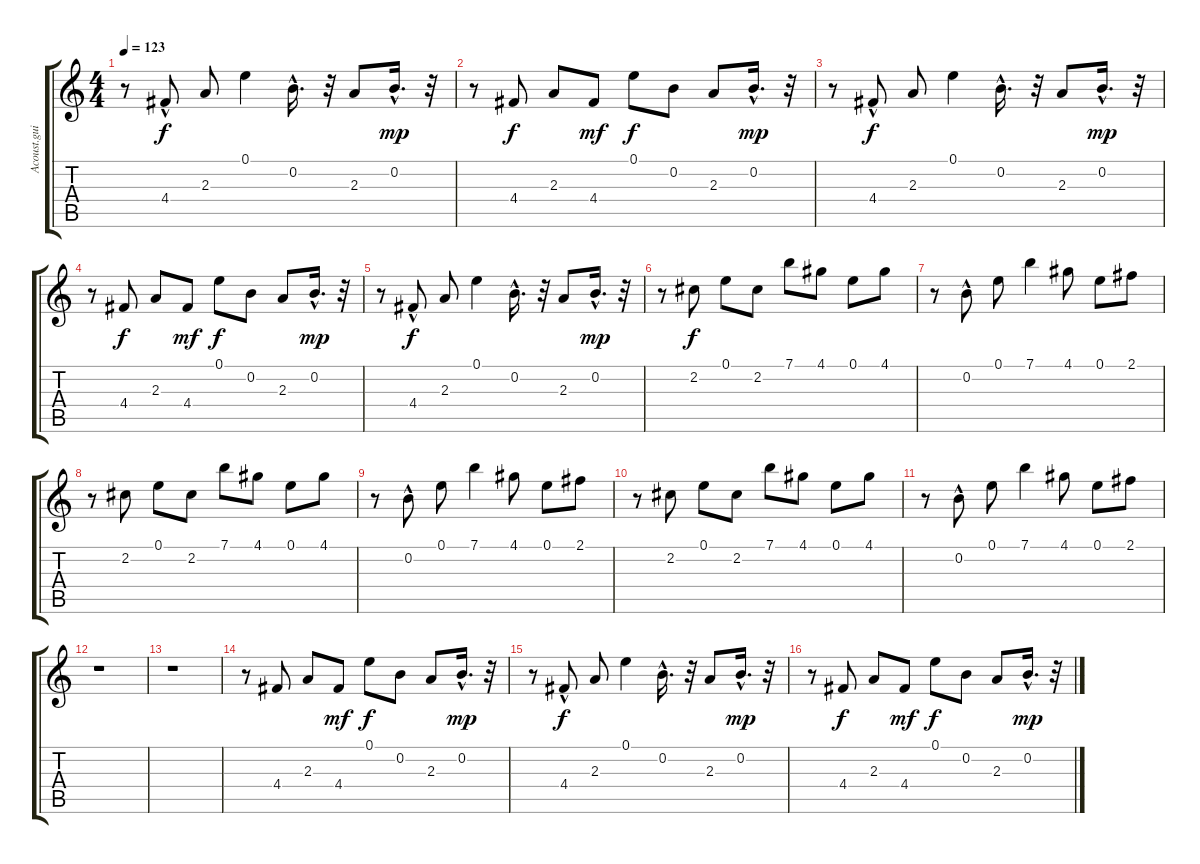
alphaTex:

\track ("Acoust.guitar (steel" "Acoust.gui") {instrument acousticguitarsteel}
\staff {score tabs}
\tuning (E4 B3 G3 D3 A2 E2) {hide}
\ts (4 4)
\tempo 123
\clef g2
\ks c
r.8{dy mp} 4.4{hac}.8{dy f} 2.3.8 0.1.4 0.2{hac}.16{d} r.32 2.3.8 0.2{hac}.16{d dy mp} r.32 |
r.8 4.4.8{dy f} 2.3.8 4.4.8{dy mf} 0.1.8{dy f} 0.2.8 2.3.8 0.2{hac}.16{d dy mp} r.32 |
r.8 4.4{hac}.8{dy f} 2.3.8 0.1.4 0.2{hac}.16{d} r.32 2.3.8 0.2{hac}.16{d dy mp} r.32 |
r.8 4.4.8{dy f} 2.3.8 4.4.8{dy mf} 0.1.8{dy f} 0.2.8 2.3.8 0.2{hac}.16{d dy mp} r.32 |
r.8 4.4{hac}.8{dy f} 2.3.8 0.1.4 0.2{hac}.16{d} r.32 2.3.8 0.2{hac}.16{d dy mp} r.32 |
r.8 2.2.8{dy f} 0.1.8 2.2.8 7.1.8 4.1.8 0.1.8 4.1.8 |
r.8 0.2{hac}.8 0.1.8 7.1.4 4.1.8 0.1.8 2.1.8 |
r.8 2.2.8 0.1.8 2.2.8 7.1.8 4.1.8 0.1.8 4.1.8 |
r.8 0.2{hac}.8 0.1.8 7.1.4 4.1.8 0.1.8 2.1.8 |
r.8 2.2.8 0.1.8 2.2.8 7.1.8 4.1.8 0.1.8 4.1.8 |
r.8 0.2{hac}.8 0.1.8 7.1.4 4.1.8 0.1.8 2.1.8 |
r.1 |
r.1 |
r.8 4.4.8 2.3.8 4.4.8{dy mf} 0.1.8{dy f} 0.2.8 2.3.8 0.2{hac}.16{d dy mp} r.32 |
r.8 4.4{hac}.8{dy f} 2.3.8 0.1.4 0.2{hac}.16{d} r.32 2.3.8 0.2{hac}.16{d dy mp} r.32 |
r.8 4.4.8{dy f} 2.3.8 4.4.8{dy mf} 0.1.8{dy f} 0.2.8 2.3.8 0.2{hac}.16{d dy mp} r.32
